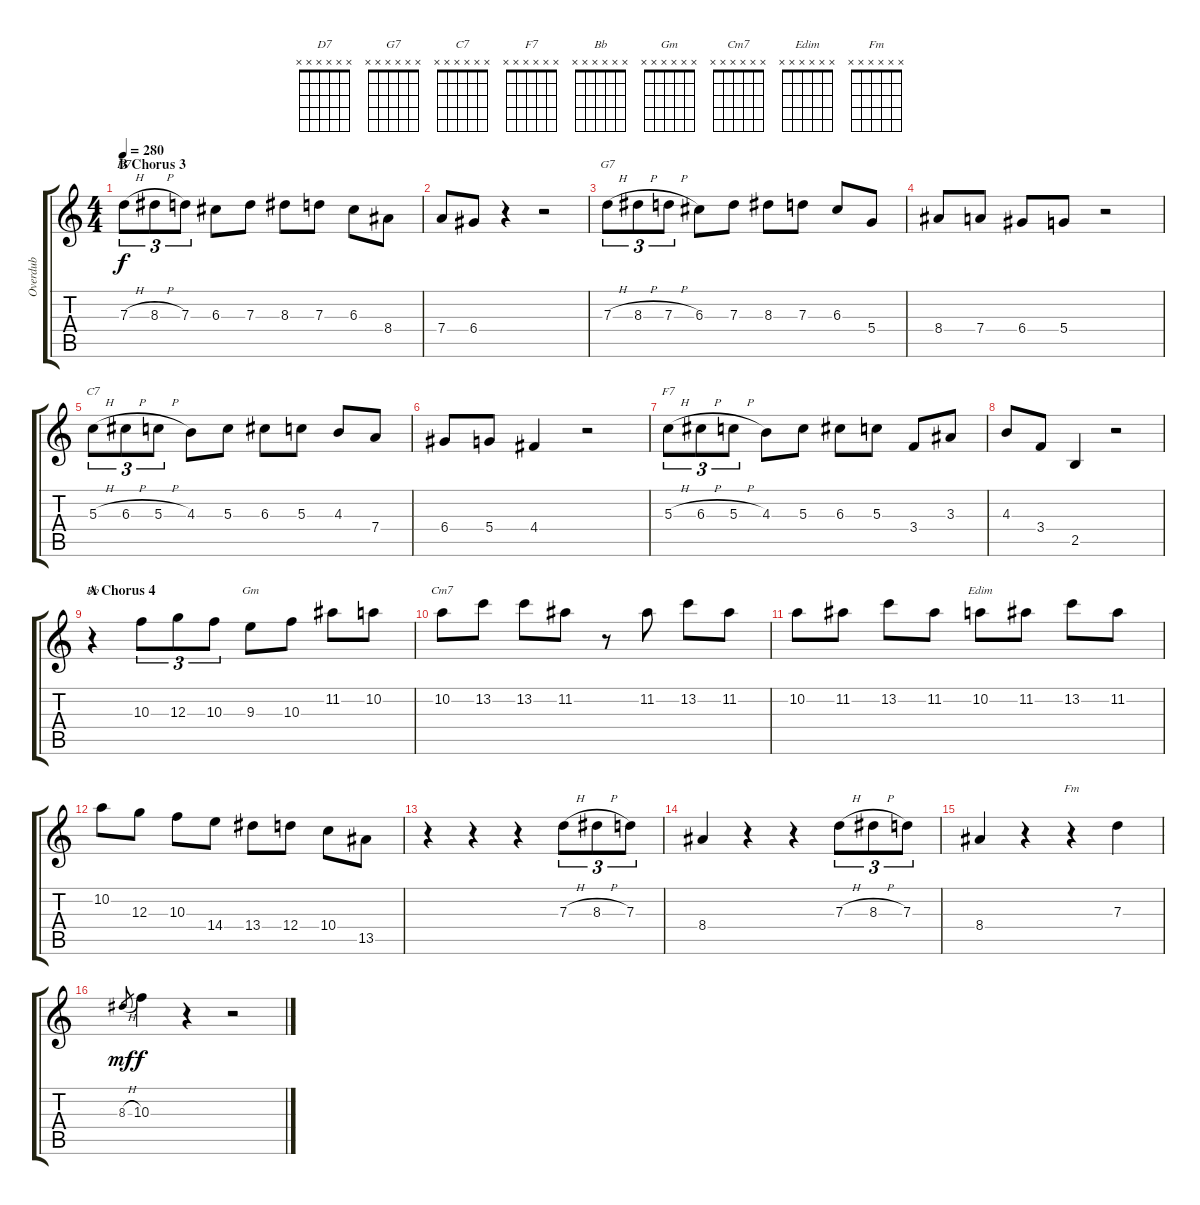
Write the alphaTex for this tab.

\track ("Overdub" "Overdub") {instrument electricbasspick}
\staff {score tabs}
\tuning (E4 B3 G3 D3 A2 E2) {hide}
\chord ("D7" x x x x x x) {firstfret 0}
\chord ("G7" x x x x x x) {firstfret 0}
\chord ("C7" x x x x x x) {firstfret 0}
\chord ("F7" x x x x x x) {firstfret 0}
\chord ("Bb" x x x x x x) {firstfret 0}
\chord ("Gm" x x x x x x) {firstfret 0}
\chord ("Cm7" x x x x x x) {firstfret 0}
\chord ("Edim" x x x x x x) {firstfret 0}
\chord ("Fm" x x x x x x) {firstfret 0}
\ts (4 4)
\section ("" "B Chorus 3")
\tempo 280
\clef g2
\ks c
7.3{h}.8{tu (3 2) ch "D7" dy f} 8.3{h}.8{tu (3 2)} 7.3.8{tu (3 2)} 6.3.8 7.3.8 8.3.8 7.3.8 6.3.8 8.4.8 |
7.4.8 6.4.8 r.4 r.2 |
7.3{h}.8{tu (3 2) ch "G7"} 8.3{h}.8{tu (3 2)} 7.3{h}.8{tu (3 2)} 6.3.8 7.3.8 8.3.8 7.3.8 6.3.8 5.4.8 |
8.4.8 7.4.8 6.4.8 5.4.8 r.2 |
5.3{h}.8{tu (3 2) ch "C7"} 6.3{h}.8{tu (3 2)} 5.3{h}.8{tu (3 2)} 4.3.8 5.3.8 6.3.8 5.3.8 4.3.8 7.4.8 |
6.4.8 5.4.8 4.4.4 r.2 |
5.3{h}.8{tu (3 2) ch "F7"} 6.3{h}.8{tu (3 2)} 5.3{h}.8{tu (3 2)} 4.3.8 5.3.8 6.3.8 5.3.8 3.4.8 3.3.8 |
4.3.8 3.4.8 2.5.4 r.2 |
\section ("" "A Chorus 4")
r.4{ch "Bb"} 10.3.8{tu (3 2)} 12.3.8{tu (3 2)} 10.3.8{tu (3 2)} 9.3.8{ch "Gm"} 10.3.8 11.2.8 10.2.8 |
10.2.8{ch "Cm7"} 13.2.8 13.2.8 11.2.8 r.8 11.2.8 13.2.8 11.2.8 |
10.2.8 11.2.8 13.2.8 11.2.8 10.2.8{ch "Edim"} 11.2.8 13.2.8 11.2.8 |
10.2.8 12.3.8 10.3.8 14.4.8 13.4.8 12.4.8 10.4.8 13.5.8 |
r.4 r.4 r.4 7.3{h}.8{tu (3 2)} 8.3{h}.8{tu (3 2)} 7.3.8{tu (3 2)} |
8.4.4 r.4 r.4 7.3{h}.8{tu (3 2)} 8.3{h}.8{tu (3 2)} 7.3.8{tu (3 2)} |
8.4.4 r.4 r.4{ch "Fm"} 7.3.4 |
8.3{h}.8{gr dy mf} 10.3.4{dy f} r.4 r.2
